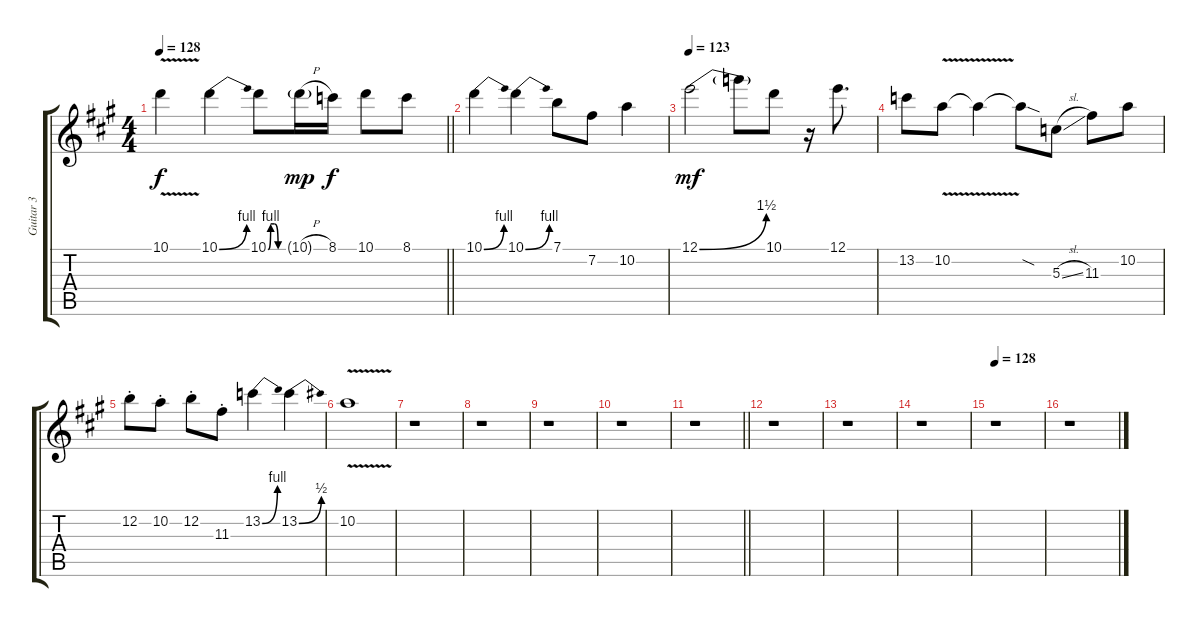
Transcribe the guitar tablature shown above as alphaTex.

\track ("Guitar 3" "Guitar 3") {instrument distortionguitar}
\staff {score tabs}
\tuning (E4 B3 G3 D3 A2 E2) {hide}
\ts (4 4)
\tempo 128
\clef g2
\barLineRight lightlight
\ks a
10.1{v}.4{dy f} 10.1{be (bend 0 0 60 4)}.4 10.1{be (custom 0 0 10 4 25 4 40 0 60 0)}.8 10.1{h g}.16{dy mp} 8.1.16{dy f} 10.1.8 8.1.8 |
10.1{be (bend 0 0 60 4)}.4 10.1{be (bend 0 0 60 4)}.4 7.1.8 7.2.8 10.2.4 |
\tempo 123
12.1{be (bend 0 0 60 6)}.2{dy mf} 12.1{t}.8 10.1.8 r.16 12.1.8{d} |
13.2.8 10.2{v}.8 10.2{t}.4 10.2{sod t}.8 5.3{sl}.8 11.3.8 10.2.8 |
12.2{st}.8 10.2{st}.8 12.2{st}.8 11.3{st}.8 13.2{be (bend 0 0 60 4)}.4 13.2{be (bend 0 0 60 2)}.4 |
10.2{v}.1 |
r.1 |
r.1 |
r.1 |
r.1 |
\barLineRight lightlight
r.1 |
r.1 |
r.1 |
r.1 |
\tempo 128
r.1 |
r.1
